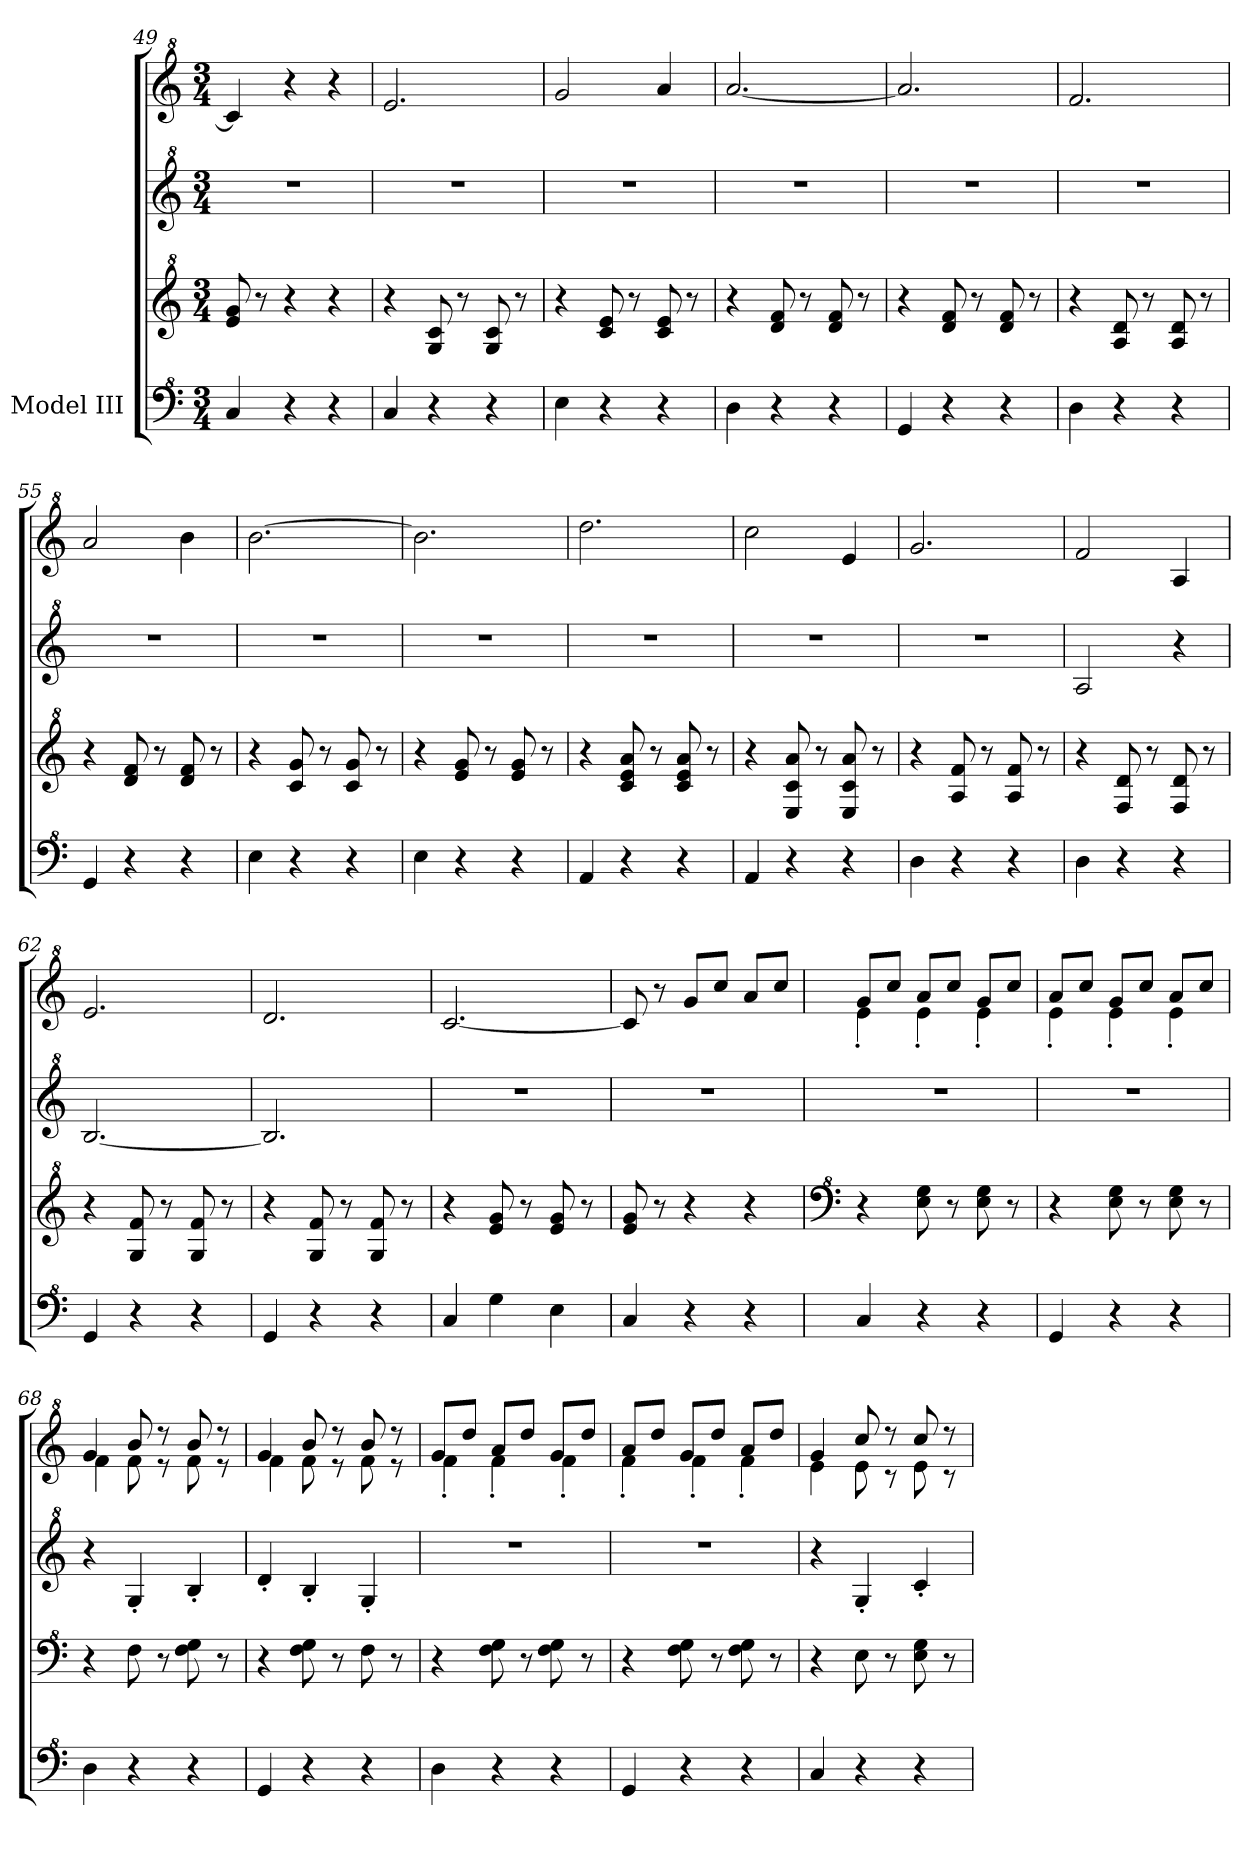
**kern	**kern	**kern	**kern
*part1	*part1	*part1	*part1
*staff4	*staff3	*staff2	*staff1
*I"Model III	*	*	*
*clefF^4	*clefG^2	*clefG^2	*clefG^2
*k[]	*k[]	*k[]	*k[]
*M3/4	*M3/4	*M3/4	*M3/4
=49	=49	=49	=49
4c/	8ee/ 8gg/	2.r	4cc/]
.	8r	.	.
4r	4r	.	4r
4r	4r	.	4r
=50	=50	=50	=50
4c/	4r	2.r	2.ee/
4r	8g/ 8cc/	.	.
.	8r	.	.
4r	8g/ 8cc/	.	.
.	8r	.	.
=51	=51	=51	=51
4e\	4r	2.r	2gg/
4r	8cc/ 8ee/	.	.
.	8r	.	.
4r	8cc/ 8ee/	.	4aa/
.	8r	.	.
=52	=52	=52	=52
4d\	4r	2.r	[2.aa/
4r	8dd/ 8ff/	.	.
.	8r	.	.
4r	8dd/ 8ff/	.	.
.	8r	.	.
=53	=53	=53	=53
4G/	4r	2.r	2.aa/]
4r	8dd/ 8ff/	.	.
.	8r	.	.
4r	8dd/ 8ff/	.	.
.	8r	.	.
=54	=54	=54	=54
4d\	4r	2.r	2.ff/
4r	8a/ 8dd/	.	.
.	8r	.	.
4r	8a/ 8dd/	.	.
.	8r	.	.
!!LO:LB:g=z
=55	=55	=55	=55
4G/	4r	2.r	2aa/
4r	8dd/ 8ff/	.	.
.	8r	.	.
4r	8dd/ 8ff/	.	4bb\
.	8r	.	.
=56	=56	=56	=56
4e\	4r	2.r	[2.bb\
4r	8cc/ 8gg/	.	.
.	8r	.	.
4r	8cc/ 8gg/	.	.
.	8r	.	.
=57	=57	=57	=57
4e\	4r	2.r	2.bb\]
4r	8ee/ 8gg/	.	.
.	8r	.	.
4r	8ee/ 8gg/	.	.
.	8r	.	.
=58	=58	=58	=58
4A/	4r	2.r	2.ddd\
4r	8cc/ 8ee/ 8aa/	.	.
.	8r	.	.
4r	8cc/ 8ee/ 8aa/	.	.
.	8r	.	.
=59	=59	=59	=59
4A/	4r	2.r	2ccc\
4r	8e/ 8cc/ 8aa/	.	.
.	8r	.	.
4r	8e/ 8cc/ 8aa/	.	4ee/
.	8r	.	.
=60	=60	=60	=60
4d\	4r	2.r	2.gg/
4r	8a/ 8ff/	.	.
.	8r	.	.
4r	8a/ 8ff/	.	.
.	8r	.	.
=61	=61	=61	=61
4d\	4r	2a/	2ff/
4r	8f/ 8dd/	.	.
.	8r	.	.
4r	8f/ 8dd/	4r	4a/
.	8r	.	.
!!LO:LB:g=z
=62	=62	=62	=62
4G/	4r	[2.b/	2.ee/
4r	8g/ 8ff/	.	.
.	8r	.	.
4r	8g/ 8ff/	.	.
.	8r	.	.
=63	=63	=63	=63
4G/	4r	2.b/]	2.dd/
4r	8g/ 8ff/	.	.
.	8r	.	.
4r	8g/ 8ff/	.	.
.	8r	.	.
=64	=64	=64	=64
4c/	4r	2.r	[2.cc/
4g\	8ee/ 8gg/	.	.
.	8r	.	.
4e\	8ee/ 8gg/	.	.
.	8r	.	.
=65	=65	=65	=65
4c/	8ee/ 8gg/	2.r	8cc/]
.	8r	.	8r
4r	4r	.	8gg/L
.	.	.	8ccc/J
4r	4r	.	8aa/L
.	.	.	8ccc/J
=66	=66	=66	=66
*	*clefF^4	*	*
*	*	*	*^
4c/	4r	2.r	8gg/L	4ee'\
.	.	.	8ccc/J	.
4r	8e\ 8g\	.	8aa/L	4ee'\
.	8r	.	8ccc/J	.
4r	8e\ 8g\	.	8gg/L	4ee'\
.	8r	.	8ccc/J	.
=67	=67	=67	=67	=67
4G/	4r	2.r	8aa/L	4ee'\
.	.	.	8ccc/J	.
4r	8e\ 8g\	.	8gg/L	4ee'\
.	8r	.	8ccc/J	.
4r	8e\ 8g\	.	8aa/L	4ee'\
.	8r	.	8ccc/J	.
!!LO:PB:g=z	!!
=68	=68	=68	=68	=68
4d\	4r	4r	4gg/	4ff\
4r	8f\	4g'/	8bb/	8ff\
.	8r	.	8r	8r
4r	8f\ 8g\	4b'/	8bb/	8ff\
.	8r	.	8r	8r
=69	=69	=69	=69	=69
4G/	4r	4dd'/	4gg/	4ff\
4r	8f\ 8g\	4b'/	8bb/	8ff\
.	8r	.	8r	8r
4r	8f\	4g'/	8bb/	8ff\
.	8r	.	8r	8r
=70	=70	=70	=70	=70
4d\	4r	2.r	8gg/L	4ff'\
.	.	.	8ddd/J	.
4r	8f\ 8g\	.	8aa/L	4ff'\
.	8r	.	8ddd/J	.
4r	8f\ 8g\	.	8gg/L	4ff'\
.	8r	.	8ddd/J	.
=71	=71	=71	=71	=71
4G/	4r	2.r	8aa/L	4ff'\
.	.	.	8ddd/J	.
4r	8f\ 8g\	.	8gg/L	4ff'\
.	8r	.	8ddd/J	.
4r	8f\ 8g\	.	8aa/L	4ff'\
.	8r	.	8ddd/J	.
=72	=72	=72	=72	=72
4c/	4r	4r	4gg/	4ee\
4r	8e\	4g'/	8ccc/	8ee\
.	8r	.	8r	8r
4r	8e\ 8g\	4cc'/	8ccc/	8ee\
.	8r	.	8r	8r
*	*	*	*v	*v
=	=	=	=
*-	*-	*-	*-
